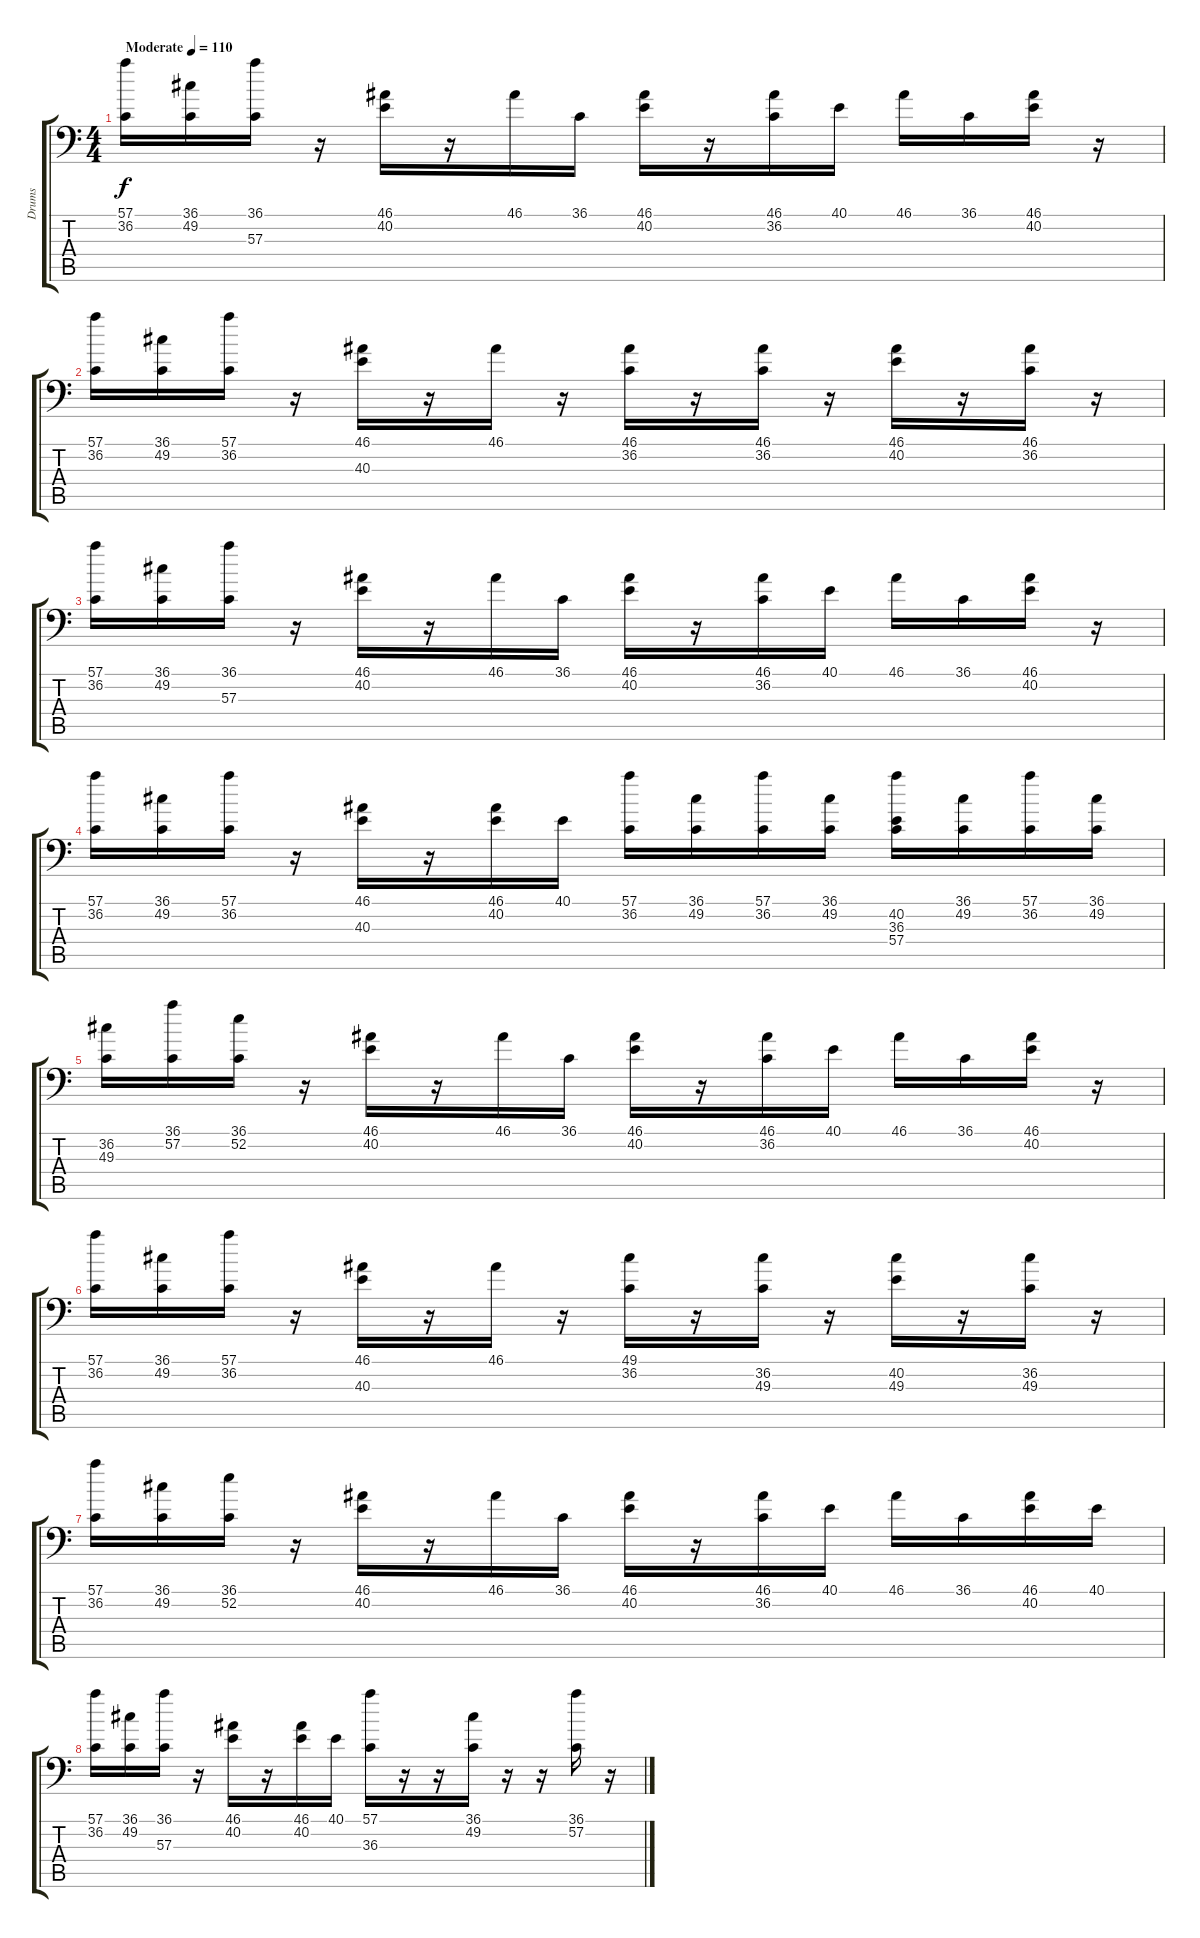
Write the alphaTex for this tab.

\track ("Drums" "Drums") {instrument acousticgrandpiano}
\staff {score tabs}
\tuning (C-1 C-1 C-1 C-1 C-1 C-1) {hide}
\ts (4 4)
\tempo (110 "Moderate")
\clef f4
\ks c
(57.1 36.2).16{dy f instrument acousticgrandpiano} (36.1 49.2).16 (36.1 57.3).16 r.16 (46.1 40.2).16 r.16 46.1.16 36.1.16 (46.1 40.2).16 r.16 (46.1 36.2).16 40.1.16 46.1.16 36.1.16 (46.1 40.2).16 r.16 |
(57.1 36.2).16 (36.1 49.2).16 (57.1 36.2).16 r.16 (46.1 40.3).16 r.16 46.1.16 r.16 (46.1 36.2).16 r.16 (46.1 36.2).16 r.16 (46.1 40.2).16 r.16 (46.1 36.2).16 r.16 |
(57.1 36.2).16 (36.1 49.2).16 (36.1 57.3).16 r.16 (46.1 40.2).16 r.16 46.1.16 36.1.16 (46.1 40.2).16 r.16 (46.1 36.2).16 40.1.16 46.1.16 36.1.16 (46.1 40.2).16 r.16 |
(57.1 36.2).16 (36.1 49.2).16 (57.1 36.2).16 r.16 (46.1 40.3).16 r.16 (46.1 40.2).16 40.1.16 (57.1 36.2).16 (36.1 49.2).16 (57.1 36.2).16 (36.1 49.2).16 (40.2 36.3 57.4).16 (36.1 49.2).16 (57.1 36.2).16 (36.1 49.2).16 |
(36.2 49.3).16 (36.1 57.2).16 (36.1 52.2).16 r.16 (46.1 40.2).16 r.16 46.1.16 36.1.16 (46.1 40.2).16 r.16 (46.1 36.2).16 40.1.16 46.1.16 36.1.16 (46.1 40.2).16 r.16 |
(57.1 36.2).16 (36.1 49.2).16 (57.1 36.2).16 r.16 (46.1 40.3).16 r.16 46.1.16 r.16 (49.1 36.2).16 r.16 (36.2 49.3).16 r.16 (40.2 49.3).16 r.16 (36.2 49.3).16 r.16 |
(57.1 36.2).16 (36.1 49.2).16 (36.1 52.2).16 r.16 (46.1 40.2).16 r.16 46.1.16 36.1.16 (46.1 40.2).16 r.16 (46.1 36.2).16 40.1.16 46.1.16 36.1.16 (46.1 40.2).16 40.1.16 |
(57.1 36.2).16 (36.1 49.2).16 (36.1 57.3).16 r.16 (46.1 40.2).16 r.16 (46.1 40.2).16 40.1.16 (57.1 36.3).16 r.16 r.16 (36.1 49.2).16 r.16 r.16 (36.1 57.2).16 r.16
